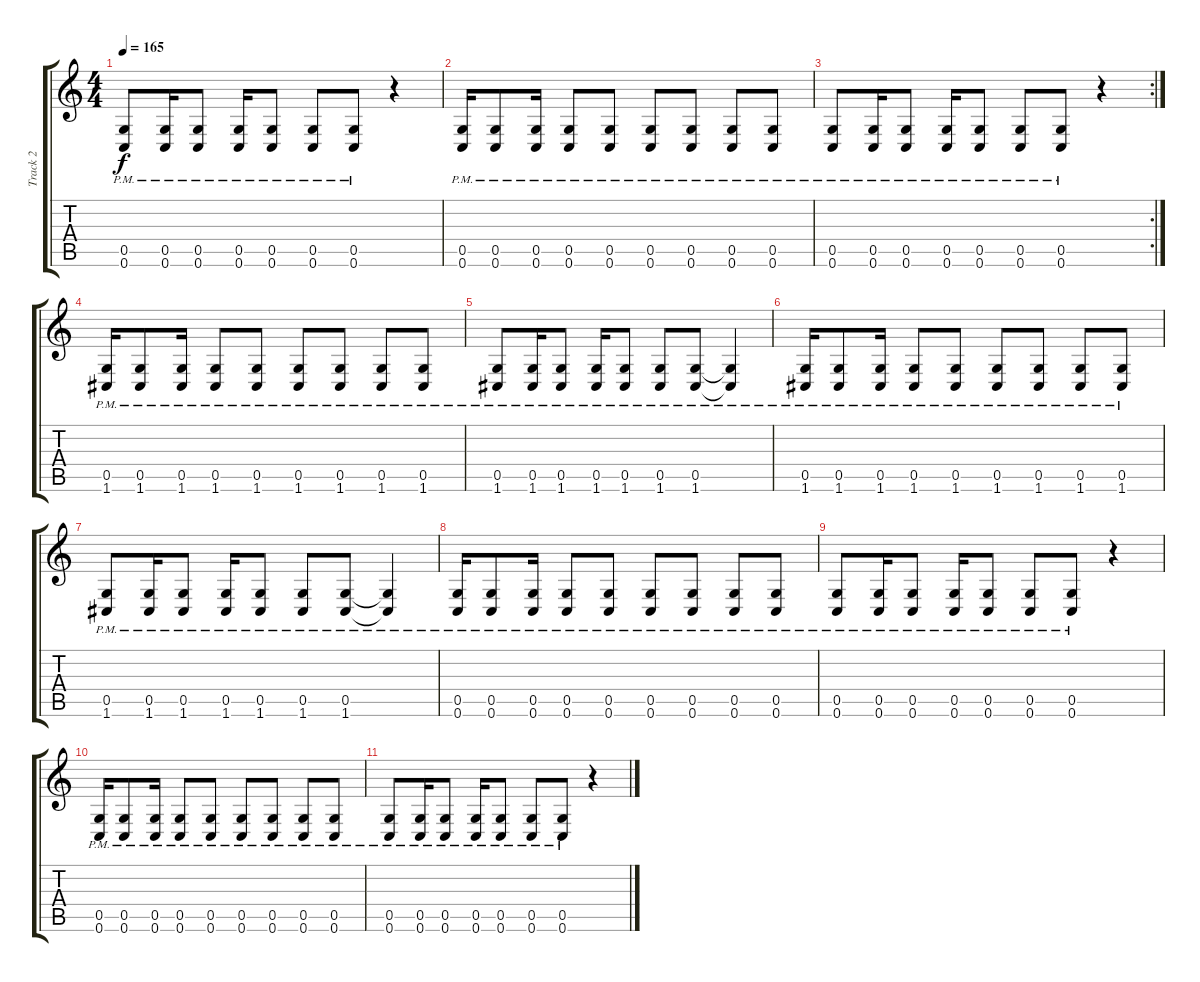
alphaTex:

\track ("Track 2" "Track 2") {instrument distortionguitar}
\staff {score tabs}
\tuning (D4 A3 F3 C3 G2 C2) {hide}
\ts (4 4)
\tempo 165
\clef g2
\ks c
(0.5{pm} 0.6{pm}).8{dy f} (0.5{pm} 0.6{pm}).16 (0.5{pm} 0.6{pm}).8 (0.5{pm} 0.6{pm}).16 (0.5{pm} 0.6{pm}).8 (0.5{pm} 0.6{pm}).8 (0.5{pm} 0.6{pm}).8 r.4 |
(0.5{pm} 0.6{pm}).16 (0.5{pm} 0.6{pm}).8 (0.5{pm} 0.6{pm}).16 (0.5{pm} 0.6{pm}).8 (0.5{pm} 0.6{pm}).8 (0.5{pm} 0.6{pm}).8 (0.5{pm} 0.6{pm}).8 (0.5{pm} 0.6{pm}).8 (0.5{pm} 0.6{pm}).8 |
\rc 2
(0.5{pm} 0.6{pm}).8 (0.5{pm} 0.6{pm}).16 (0.5{pm} 0.6{pm}).8 (0.5{pm} 0.6{pm}).16 (0.5{pm} 0.6{pm}).8 (0.5{pm} 0.6{pm}).8 (0.5{pm} 0.6{pm}).8 r.4 |
(0.5{pm} 1.6{pm}).16 (0.5{pm} 1.6{pm}).8 (0.5{pm} 1.6{pm}).16 (0.5{pm} 1.6{pm}).8 (0.5{pm} 1.6{pm}).8 (0.5{pm} 1.6{pm}).8 (0.5{pm} 1.6{pm}).8 (0.5{pm} 1.6{pm}).8 (0.5{pm} 1.6{pm}).8 |
(0.5{pm} 1.6{pm}).8 (0.5{pm} 1.6{pm}).16 (0.5{pm} 1.6{pm}).8 (0.5{pm} 1.6{pm}).16 (0.5{pm} 1.6{pm}).8 (0.5{pm} 1.6{pm}).8 (0.5{pm} 1.6{pm}).8 (0.5{pm t} 1.6{pm t}).4 |
(0.5{pm} 1.6{pm}).16 (0.5{pm} 1.6{pm}).8 (0.5{pm} 1.6{pm}).16 (0.5{pm} 1.6{pm}).8 (0.5{pm} 1.6{pm}).8 (0.5{pm} 1.6{pm}).8 (0.5{pm} 1.6{pm}).8 (0.5{pm} 1.6{pm}).8 (0.5{pm} 1.6{pm}).8 |
(0.5{pm} 1.6{pm}).8 (0.5{pm} 1.6{pm}).16 (0.5{pm} 1.6{pm}).8 (0.5{pm} 1.6{pm}).16 (0.5{pm} 1.6{pm}).8 (0.5{pm} 1.6{pm}).8 (0.5{pm} 1.6{pm}).8 (0.5{pm t} 1.6{pm t}).4 |
(0.5{pm} 0.6{pm}).16 (0.5{pm} 0.6{pm}).8 (0.5{pm} 0.6{pm}).16 (0.5{pm} 0.6{pm}).8 (0.5{pm} 0.6{pm}).8 (0.5{pm} 0.6{pm}).8 (0.5{pm} 0.6{pm}).8 (0.5{pm} 0.6{pm}).8 (0.5{pm} 0.6{pm}).8 |
(0.5{pm} 0.6{pm}).8 (0.5{pm} 0.6{pm}).16 (0.5{pm} 0.6{pm}).8 (0.5{pm} 0.6{pm}).16 (0.5{pm} 0.6{pm}).8 (0.5{pm} 0.6{pm}).8 (0.5{pm} 0.6{pm}).8 r.4 |
(0.5{pm} 0.6{pm}).16 (0.5{pm} 0.6{pm}).8 (0.5{pm} 0.6{pm}).16 (0.5{pm} 0.6{pm}).8 (0.5{pm} 0.6{pm}).8 (0.5{pm} 0.6{pm}).8 (0.5{pm} 0.6{pm}).8 (0.5{pm} 0.6{pm}).8 (0.5{pm} 0.6{pm}).8 |
(0.5{pm} 0.6{pm}).8 (0.5{pm} 0.6{pm}).16 (0.5{pm} 0.6{pm}).8 (0.5{pm} 0.6{pm}).16 (0.5{pm} 0.6{pm}).8 (0.5{pm} 0.6{pm}).8 (0.5{pm} 0.6{pm}).8 r.4
